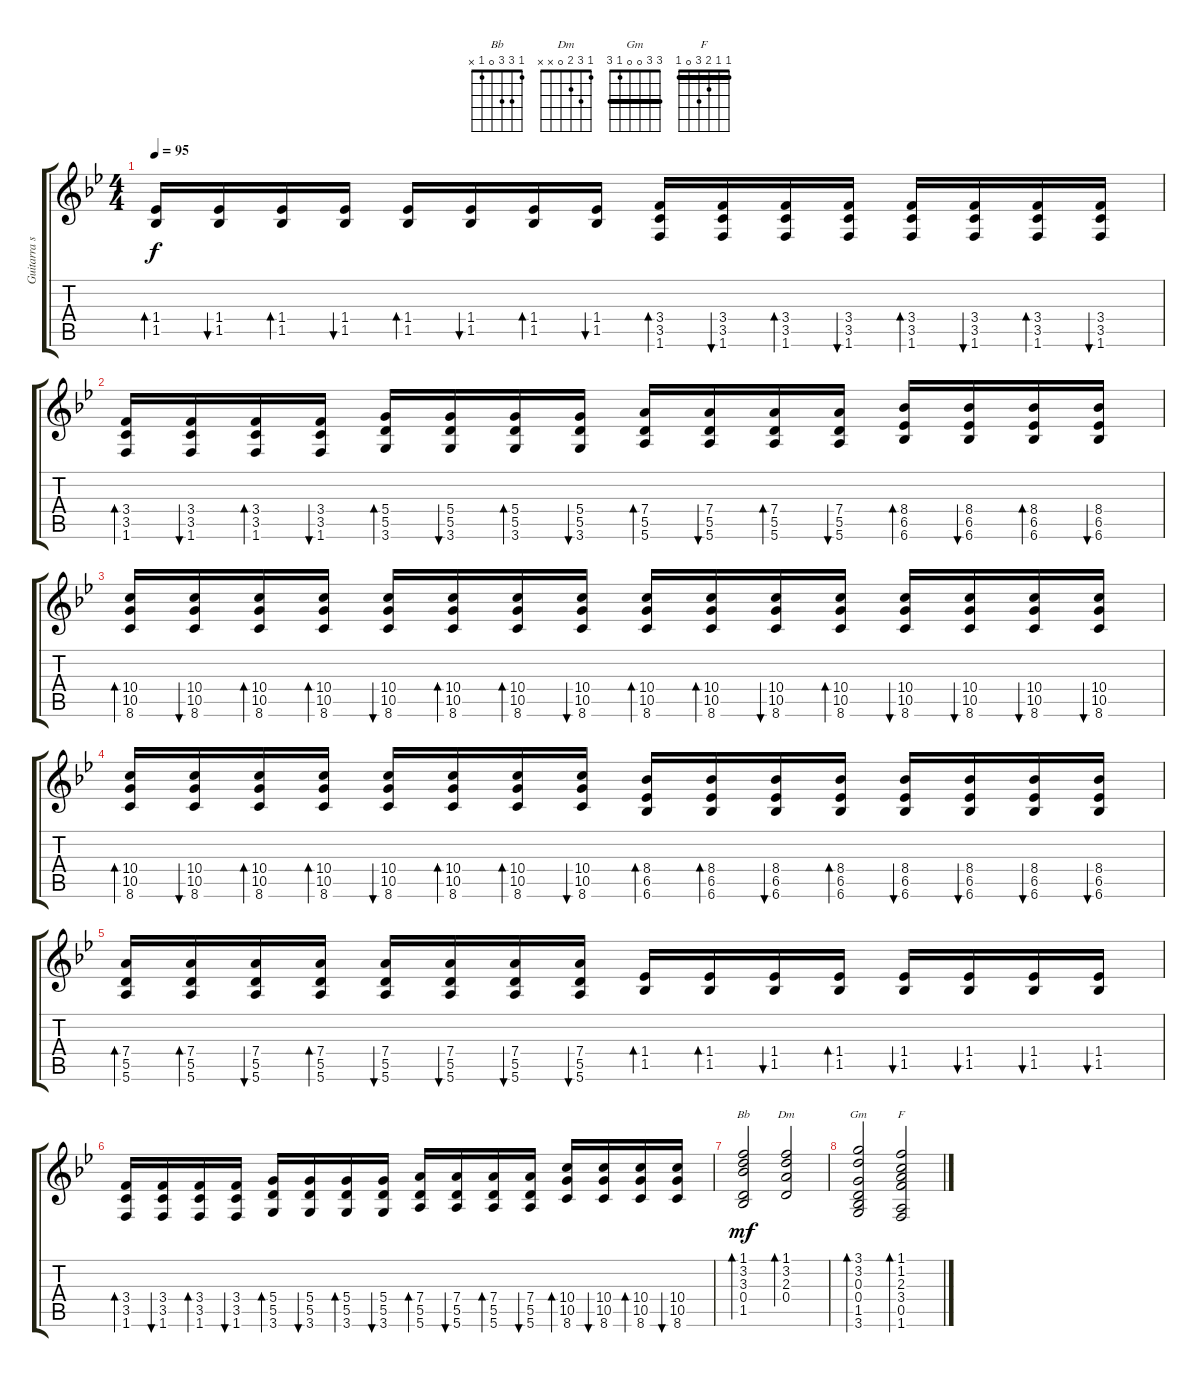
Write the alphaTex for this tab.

\track ("Guitarra sobrepuesta (extra)" "Guitarra s") {instrument overdrivenguitar}
\staff {score tabs}
\tuning (E4 B3 G3 D3 A2 E2) {hide}
\chord ("Bb" 1 3 3 0 1 x)
\chord ("Dm" 1 3 2 0 x x)
\chord ("Gm" 3 3 0 0 1 3) {barre 3}
\chord ("F" 1 1 2 3 0 1) {barre 1}
\ts (4 4)
\tempo 95
\clef g2
\ks bb
(1.4 1.5).16{bd 60 dy f} (1.4 1.5).16{bu 60} (1.4 1.5).16{bd 60} (1.4 1.5).16{bu 60} (1.4 1.5).16{bd 60} (1.4 1.5).16{bu 60} (1.4 1.5).16{bd 60} (1.4 1.5).16{bu 60} (3.4 3.5 1.6).16{bd 60} (3.4 3.5 1.6).16{bu 60} (3.4 3.5 1.6).16{bd 60} (3.4 3.5 1.6).16{bu 60} (3.4 3.5 1.6).16{bd 60} (3.4 3.5 1.6).16{bu 60} (3.4 3.5 1.6).16{bd 60} (3.4 3.5 1.6).16{bu 60} |
(3.4 3.5 1.6).16{bd 60} (3.4 3.5 1.6).16{bu 60} (3.4 3.5 1.6).16{bd 60} (3.4 3.5 1.6).16{bu 60} (5.4 5.5 3.6).16{bd 60} (5.4 5.5 3.6).16{bu 60} (5.4 5.5 3.6).16{bd 60} (5.4 5.5 3.6).16{bu 60} (7.4 5.5 5.6).16{bd 60} (7.4 5.5 5.6).16{bu 60} (7.4 5.5 5.6).16{bd 60} (7.4 5.5 5.6).16{bu 60} (8.4 6.5 6.6).16{bd 60} (8.4 6.5 6.6).16{bu 60} (8.4 6.5 6.6).16{bd 60} (8.4 6.5 6.6).16{bu 60} |
(10.4 10.5 8.6).16{bd 60} (10.4 10.5 8.6).16{bu 60} (10.4 10.5 8.6).16{bd 60} (10.4 10.5 8.6).16{bd 60} (10.4 10.5 8.6).16{bu 60} (10.4 10.5 8.6).16{bd 60} (10.4 10.5 8.6).16{bd 60} (10.4 10.5 8.6).16{bu 60} (10.4 10.5 8.6).16{bd 60} (10.4 10.5 8.6).16{bd 60} (10.4 10.5 8.6).16{bu 60} (10.4 10.5 8.6).16{bd 60} (10.4 10.5 8.6).16{bu 60} (10.4 10.5 8.6).16{bu 60} (10.4 10.5 8.6).16{bu 60} (10.4 10.5 8.6).16{bu 60} |
(10.4 10.5 8.6).16{bd 60} (10.4 10.5 8.6).16{bu 60} (10.4 10.5 8.6).16{bd 60} (10.4 10.5 8.6).16{bd 60} (10.4 10.5 8.6).16{bu 60} (10.4 10.5 8.6).16{bd 60} (10.4 10.5 8.6).16{bd 60} (10.4 10.5 8.6).16{bu 60} (8.4 6.5 6.6).16{bd 60} (8.4 6.5 6.6).16{bd 60} (8.4 6.5 6.6).16{bu 60} (8.4 6.5 6.6).16{bd 60} (8.4 6.5 6.6).16{bu 60} (8.4 6.5 6.6).16{bu 60} (8.4 6.5 6.6).16{bu 60} (8.4 6.5 6.6).16{bu 60} |
(7.4 5.5 5.6).16{bd 60} (7.4 5.5 5.6).16{bd 60} (7.4 5.5 5.6).16{bu 60} (7.4 5.5 5.6).16{bd 60} (7.4 5.5 5.6).16{bu 60} (7.4 5.5 5.6).16{bu 60} (7.4 5.5 5.6).16{bu 60} (7.4 5.5 5.6).16{bu 60} (1.4 1.5).16{bd 60} (1.4 1.5).16{bd 60} (1.4 1.5).16{bu 60} (1.4 1.5).16{bd 60} (1.4 1.5).16{bu 60} (1.4 1.5).16{bu 60} (1.4 1.5).16{bu 60} (1.4 1.5).16{bu 60} |
(3.4 3.5 1.6).16{bd 60} (3.4 3.5 1.6).16{bu 60} (3.4 3.5 1.6).16{bd 60} (3.4 3.5 1.6).16{bu 60} (5.4 5.5 3.6).16{bd 60} (5.4 5.5 3.6).16{bu 60} (5.4 5.5 3.6).16{bd 60} (5.4 5.5 3.6).16{bu 60} (7.4 5.5 5.6).16{bd 60} (7.4 5.5 5.6).16{bu 60} (7.4 5.5 5.6).16{bd 60} (7.4 5.5 5.6).16{bu 60} (10.4 10.5 8.6).16{bd 60} (10.4 10.5 8.6).16{bu 60} (10.4 10.5 8.6).16{bd 60} (10.4 10.5 8.6).16{bu 60} |
(1.1 3.2 3.3 0.4 1.5).2{bd 120 ch "Bb" dy mf} (1.1 3.2 2.3 0.4).2{bd 120 ch "Dm"} |
(3.1 3.2 0.3 0.4 1.5 3.6).2{bd 120 ch "Gm"} (1.1 1.2 2.3 3.4 0.5 1.6).2{bd 120 ch "F"}
